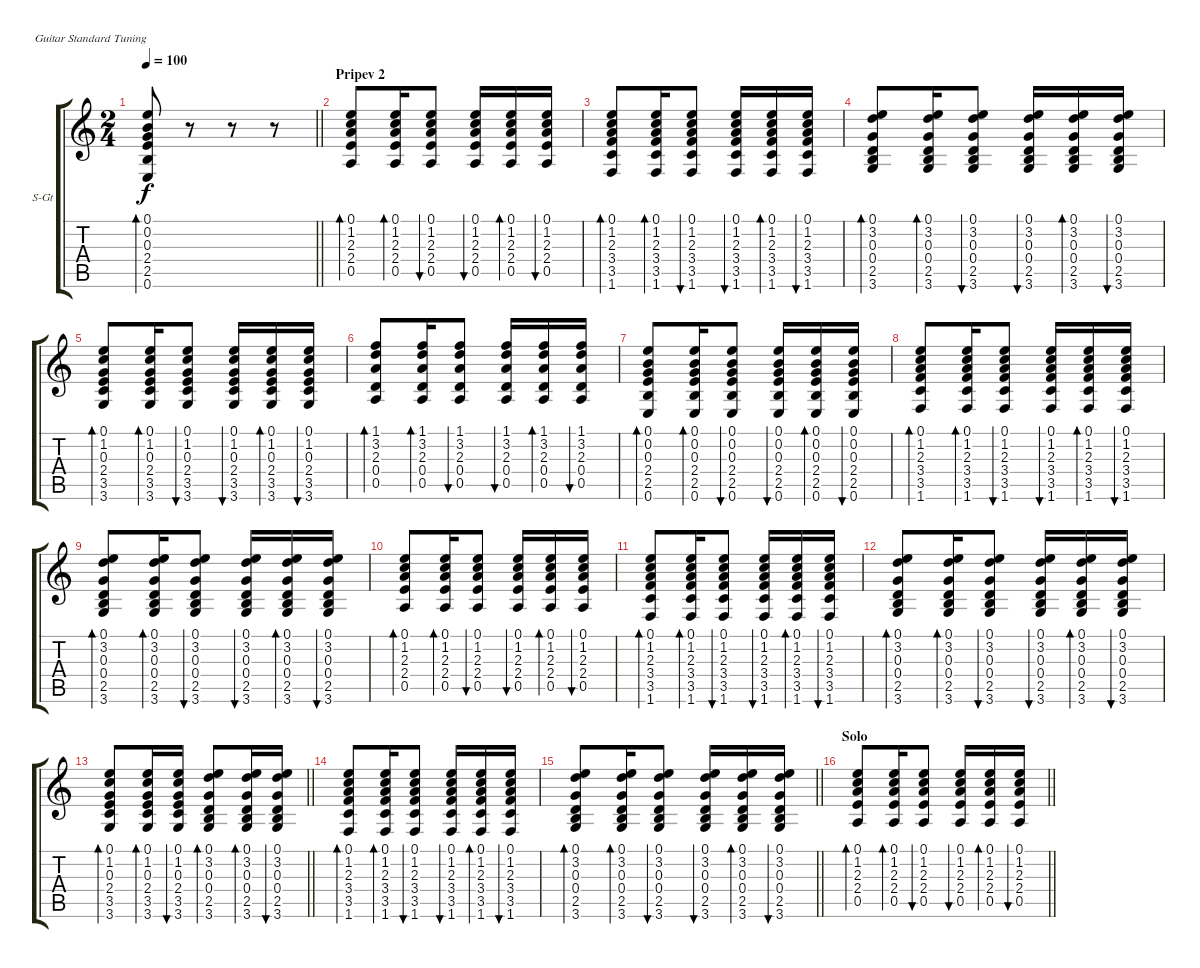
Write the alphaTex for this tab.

\bracketExtendMode groupsimilarinstruments
\firstSystemTrackNameOrientation horizontal
\otherSystemsTrackNameOrientation horizontal
\track ("Äîðîæêà 1" "S-Gt") {instrument acousticguitarsteel}
\staff {score tabs}
\tuning (E4 B3 G3 D3 A2 E2)
\ts (2 4)
\tempo 100
\clef g2
\barLineRight lightlight
\ks c
(0.1 0.2 0.3 2.4 2.5 0.6).8{bd 60 dy f} r.8 r.8 r.8 |
\section ("" "Pripev 2")
(0.1 1.2 2.3 2.4 0.5).8{bd 60} (0.1 1.2 2.3 2.4 0.5).16{bd 60} (0.1 1.2 2.3 2.4 0.5).8{bu 60} (0.1 1.2 2.3 2.4 0.5).16{bu 60} (0.1 1.2 2.3 2.4 0.5).16{bd 60} (0.1 1.2 2.3 2.4 0.5).16{bu 60} |
(0.1 1.2 2.3 3.4 3.5 1.6).8{bd 60} (0.1 1.2 2.3 3.4 3.5 1.6).16{bd 60} (0.1 1.2 2.3 3.4 3.5 1.6).8{bu 60} (0.1 1.2 2.3 3.4 3.5 1.6).16{bu 60} (0.1 1.2 2.3 3.4 3.5 1.6).16{bd 60} (0.1 1.2 2.3 3.4 3.5 1.6).16{bu 60} |
(0.1 3.2 0.3 0.4 2.5 3.6).8{bd 60} (0.1 3.2 0.3 0.4 2.5 3.6).16{bd 60} (0.1 3.2 0.3 0.4 2.5 3.6).8{bu 60} (0.1 3.2 0.3 0.4 2.5 3.6).16{bu 60} (0.1 3.2 0.3 0.4 2.5 3.6).16{bd 60} (0.1 3.2 0.3 0.4 2.5 3.6).16{bu 60} |
(0.1 1.2 0.3 2.4 3.5 3.6).8{bd 60} (0.1 1.2 0.3 2.4 3.5 3.6).16{bd 60} (0.1 1.2 0.3 2.4 3.5 3.6).8{bu 60} (0.1 1.2 0.3 2.4 3.5 3.6).16{bu 60} (0.1 1.2 0.3 2.4 3.5 3.6).16{bd 60} (0.1 1.2 0.3 2.4 3.5 3.6).16{bu 60} |
(1.1 3.2 2.3 0.4 0.5).8{bd 60} (1.1 3.2 2.3 0.4 0.5).16{bd 60} (1.1 3.2 2.3 0.4 0.5).8{bu 60} (1.1 3.2 2.3 0.4 0.5).16{bu 60} (1.1 3.2 2.3 0.4 0.5).16{bd 60} (1.1 3.2 2.3 0.4 0.5).16{bu 60} |
(0.1 0.2 0.3 2.4 2.5 0.6).8{bd 60} (0.1 0.2 0.3 2.4 2.5 0.6).16{bd 60} (0.1 0.2 0.3 2.4 2.5 0.6).8{bu 60} (0.1 0.2 0.3 2.4 2.5 0.6).16{bu 60} (0.1 0.2 0.3 2.4 2.5 0.6).16{bd 60} (0.1 0.2 0.3 2.4 2.5 0.6).16{bu 60} |
(0.1 1.2 2.3 3.4 3.5 1.6).8{bd 60} (0.1 1.2 2.3 3.4 3.5 1.6).16{bd 60} (0.1 1.2 2.3 3.4 3.5 1.6).8{bu 60} (0.1 1.2 2.3 3.4 3.5 1.6).16{bu 60} (0.1 1.2 2.3 3.4 3.5 1.6).16{bd 60} (0.1 1.2 2.3 3.4 3.5 1.6).16{bu 60} |
(0.1 3.2 0.3 0.4 2.5 3.6).8{bd 60} (0.1 3.2 0.3 0.4 2.5 3.6).16{bd 60} (0.1 3.2 0.3 0.4 2.5 3.6).8{bu 60} (0.1 3.2 0.3 0.4 2.5 3.6).16{bu 60} (0.1 3.2 0.3 0.4 2.5 3.6).16{bd 60} (0.1 3.2 0.3 0.4 2.5 3.6).16{bu 60} |
(0.1 1.2 2.3 2.4 0.5).8{bd 60} (0.1 1.2 2.3 2.4 0.5).16{bd 60} (0.1 1.2 2.3 2.4 0.5).8{bu 60} (0.1 1.2 2.3 2.4 0.5).16{bu 60} (0.1 1.2 2.3 2.4 0.5).16{bd 60} (0.1 1.2 2.3 2.4 0.5).16{bu 60} |
(0.1 1.2 2.3 3.4 3.5 1.6).8{bd 60} (0.1 1.2 2.3 3.4 3.5 1.6).16{bd 60} (0.1 1.2 2.3 3.4 3.5 1.6).8{bu 60} (0.1 1.2 2.3 3.4 3.5 1.6).16{bu 60} (0.1 1.2 2.3 3.4 3.5 1.6).16{bd 60} (0.1 1.2 2.3 3.4 3.5 1.6).16{bu 60} |
(0.1 3.2 0.3 0.4 2.5 3.6).8{bd 60} (0.1 3.2 0.3 0.4 2.5 3.6).16{bd 60} (0.1 3.2 0.3 0.4 2.5 3.6).8{bu 60} (0.1 3.2 0.3 0.4 2.5 3.6).16{bu 60} (0.1 3.2 0.3 0.4 2.5 3.6).16{bd 60} (0.1 3.2 0.3 0.4 2.5 3.6).16{bu 60} |
\barLineRight lightlight
(0.1 1.2 0.3 2.4 3.5 3.6).8{bd 60} (0.1 1.2 0.3 2.4 3.5 3.6).16{bd 60} (0.1 1.2 0.3 2.4 3.5 3.6).16{bu 60} (0.1 3.2 0.3 0.4 2.5 3.6).8{bd 60} (0.1 3.2 0.3 0.4 2.5 3.6).16{bd 60} (0.1 3.2 0.3 0.4 2.5 3.6).16{bu 60} |
(0.1 1.2 2.3 3.4 3.5 1.6).8{bd 60} (0.1 1.2 2.3 3.4 3.5 1.6).16{bd 60} (0.1 1.2 2.3 3.4 3.5 1.6).8{bu 60} (0.1 1.2 2.3 3.4 3.5 1.6).16{bu 60} (0.1 1.2 2.3 3.4 3.5 1.6).16{bd 60} (0.1 1.2 2.3 3.4 3.5 1.6).16{bu 60} |
\barLineRight lightlight
(0.1 3.2 0.3 0.4 2.5 3.6).8{bd 60} (0.1 3.2 0.3 0.4 2.5 3.6).16{bd 60} (0.1 3.2 0.3 0.4 2.5 3.6).8{bu 60} (0.1 3.2 0.3 0.4 2.5 3.6).16{bu 60} (0.1 3.2 0.3 0.4 2.5 3.6).16{bd 60} (0.1 3.2 0.3 0.4 2.5 3.6).16{bu 60} |
\section ("" "Solo")
\barLineRight lightlight
(0.1 1.2 2.3 2.4 0.5).8{bd 60} (0.1 1.2 2.3 2.4 0.5).16{bd 60} (0.1 1.2 2.3 2.4 0.5).8{bu 60} (0.1 1.2 2.3 2.4 0.5).16{bu 60} (0.1 1.2 2.3 2.4 0.5).16{bd 60} (0.1 1.2 2.3 2.4 0.5).16{bu 60}
